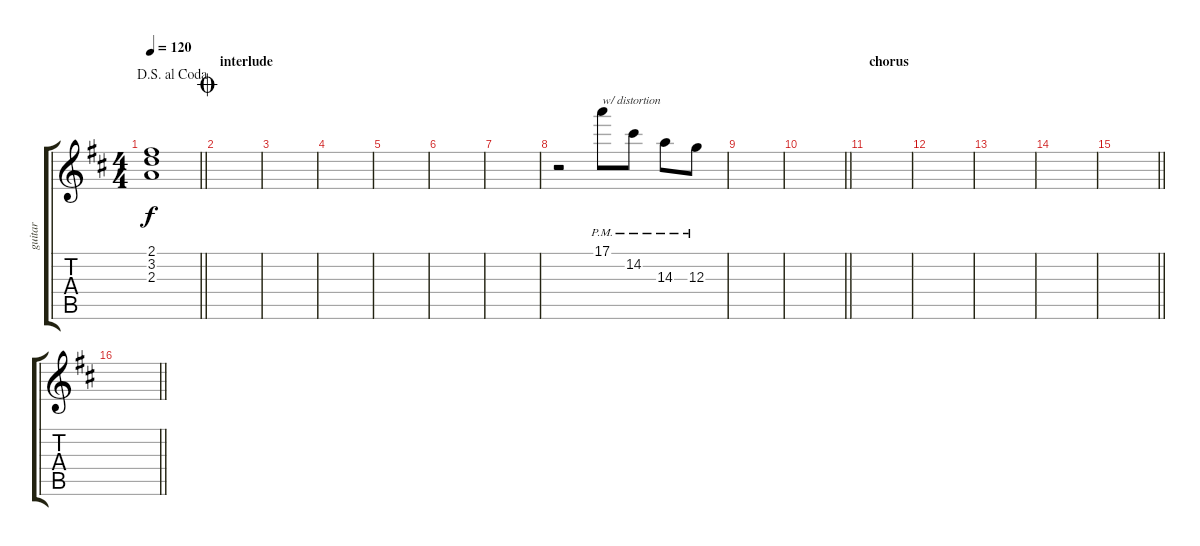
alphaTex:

\track ("guitar" "guitar") {instrument electricguitarjazz}
\staff {score tabs}
\tuning (E4 B3 G3 D3 A2 E2) {hide}
\ts (4 4)
\jump dalsegnoalcoda
\tempo 120
\clef g2
\barLineRight lightlight
\ks d
(2.1{t} 3.2{t} 2.3{t}).1{dy f} |
\section ("" "interlude")
\jump coda
|
|
|
|
|
|
r.2{instrument distortionguitar} 17.1{pm}.8{txt "w/ distortion"} 14.2{pm}.8 14.3{pm}.8 12.3{pm}.8 |
|
\barLineRight lightlight
|
\section ("" "chorus")
|
|
|
|
\barLineRight lightlight
|
\barLineRight lightlight
